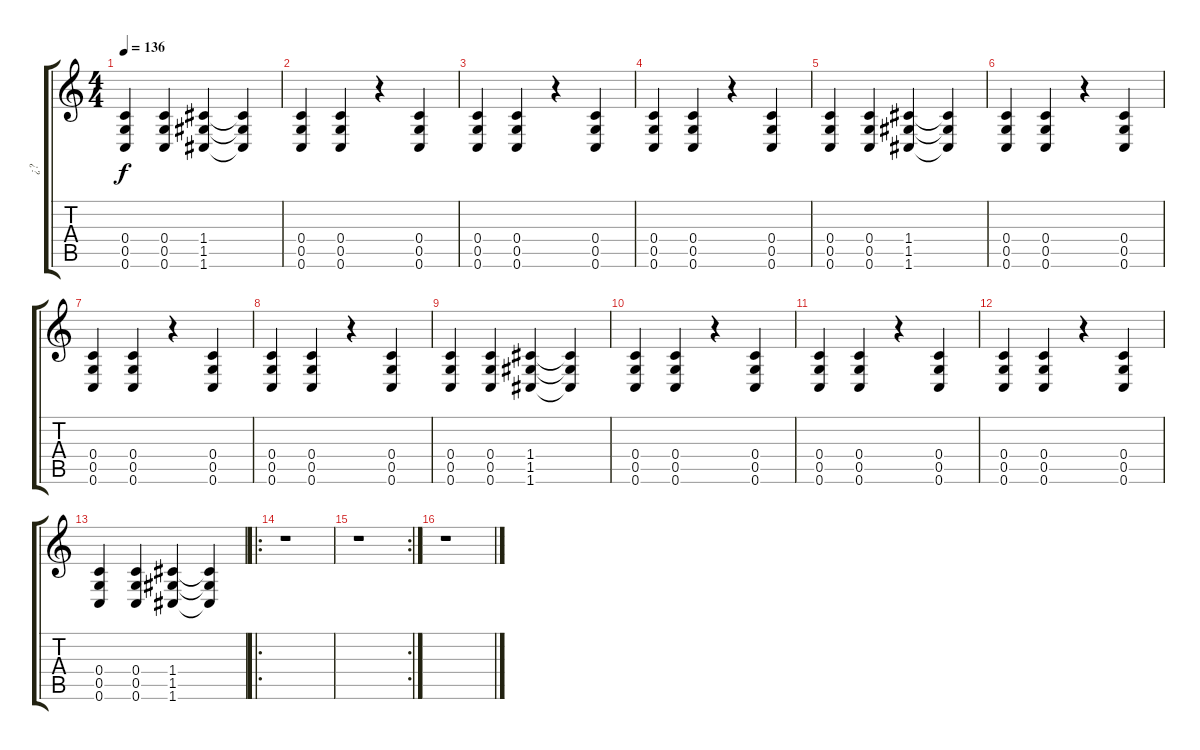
\track ("¿?" "¿?") {instrument acousticguitarsteel}
\staff {score tabs}
\tuning (D4 A3 F3 C3 G2 C2) {hide}
\ts (4 4)
\tempo 136
\clef g2
\ks c
(0.4 0.5 0.6).4{dy f} (0.4 0.5 0.6).4 (1.4 1.5 1.6).4 (1.4{t} 1.5{t} 1.6{t}).4 |
(0.4 0.5 0.6).4 (0.4 0.5 0.6).4 r.4 (0.4 0.5 0.6).4 |
(0.4 0.5 0.6).4 (0.4 0.5 0.6).4 r.4 (0.4 0.5 0.6).4 |
(0.4 0.5 0.6).4 (0.4 0.5 0.6).4 r.4 (0.4 0.5 0.6).4 |
(0.4 0.5 0.6).4 (0.4 0.5 0.6).4 (1.4 1.5 1.6).4 (1.4{t} 1.5{t} 1.6{t}).4 |
(0.4 0.5 0.6).4 (0.4 0.5 0.6).4 r.4 (0.4 0.5 0.6).4 |
(0.4 0.5 0.6).4 (0.4 0.5 0.6).4 r.4 (0.4 0.5 0.6).4 |
(0.4 0.5 0.6).4 (0.4 0.5 0.6).4 r.4 (0.4 0.5 0.6).4 |
(0.4 0.5 0.6).4 (0.4 0.5 0.6).4 (1.4 1.5 1.6).4 (1.4{t} 1.5{t} 1.6{t}).4 |
(0.4 0.5 0.6).4 (0.4 0.5 0.6).4 r.4 (0.4 0.5 0.6).4 |
(0.4 0.5 0.6).4 (0.4 0.5 0.6).4 r.4 (0.4 0.5 0.6).4 |
(0.4 0.5 0.6).4 (0.4 0.5 0.6).4 r.4 (0.4 0.5 0.6).4 |
(0.4 0.5 0.6).4 (0.4 0.5 0.6).4 (1.4 1.5 1.6).4 (1.4{t} 1.5{t} 1.6{t}).4 |
\ro
r.1 |
\rc 2
r.1 |
r.1
